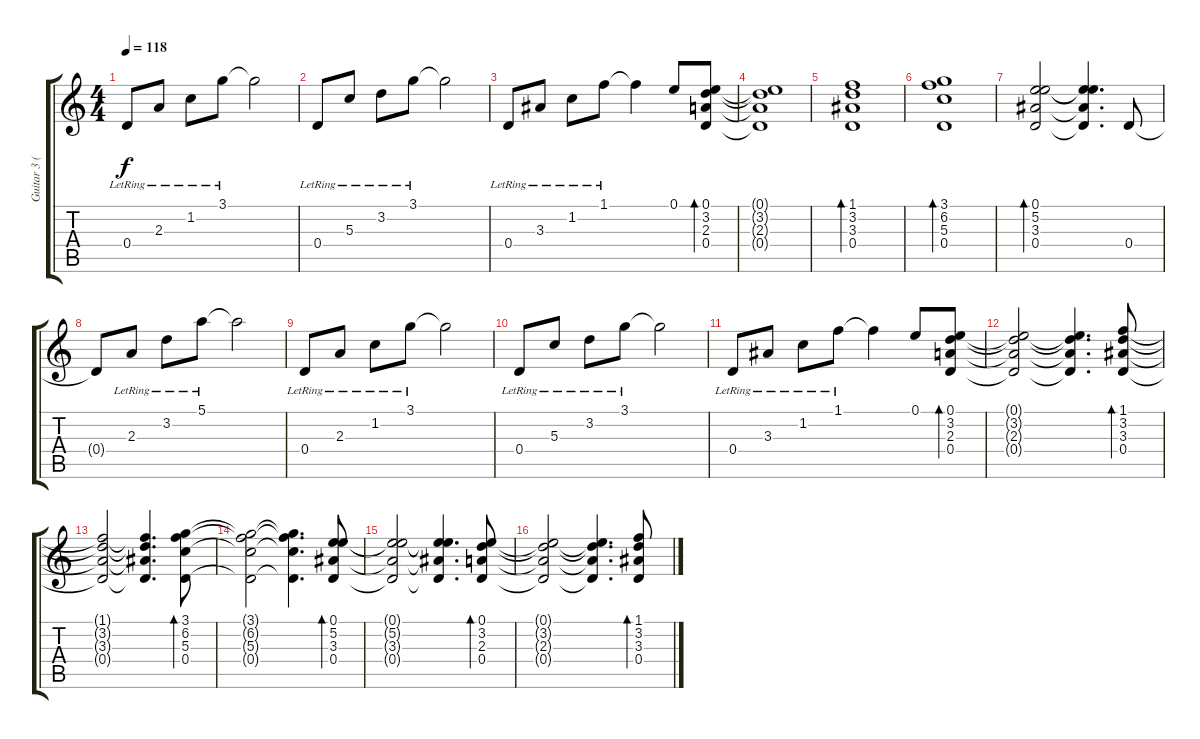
\track ("Guitar 3 (C. Degarmo)" "Guitar 3 (") {instrument electricguitarclean}
\staff {score tabs}
\tuning (E4 B3 G3 D3 A2 E2) {hide}
\ts (4 4)
\tempo 118
\clef g2
\ks c
0.4{lr}.8{dy f} 2.3{lr}.8 1.2{lr}.8 3.1{lr}.8 3.1{t}.2 |
0.4{lr}.8 5.3{lr}.8 3.2{lr}.8 3.1{lr}.8 3.1{t}.2 |
0.4{lr}.8 3.3{lr}.8 1.2{lr}.8 1.1{lr}.8 1.1{t}.4 0.1.8 (0.1 3.2 2.3 0.4).8{bd 240} |
(0.1{t} 3.2{t} 2.3{t} 0.4{t}).1 |
(1.1 3.2 3.3 0.4).1{bd 240} |
(3.1 6.2 5.3 0.4).1{bd 240} |
(0.1 5.2 3.3 0.4).2{bd 240} (0.1{t} 5.2{t} 3.3{t} 0.4{t}).4{d} 0.4.8 |
0.4{t}.8 2.3{lr}.8 3.2{lr}.8 5.1{lr}.8 5.1{t}.2 |
0.4{lr}.8 2.3{lr}.8 1.2{lr}.8 3.1{lr}.8 3.1{t}.2 |
0.4{lr}.8 5.3{lr}.8 3.2{lr}.8 3.1{lr}.8 3.1{t}.2 |
0.4{lr}.8 3.3{lr}.8 1.2{lr}.8 1.1{lr}.8 1.1{t}.4 0.1.8 (0.1 3.2 2.3 0.4).8{bd 240} |
(0.1{t} 3.2{t} 2.3{t} 0.4{t}).2 (0.1{t} 3.2{t} 2.3{t} 0.4{t}).4{d} (1.1 3.2 3.3 0.4).8{bd 240} |
(1.1{t} 3.2{t} 3.3{t} 0.4{t}).2 (1.1{t} 3.2{t} 3.3{t} 0.4{t}).4{d} (3.1 6.2 5.3 0.4).8{bd 240} |
(3.1{t} 6.2{t} 5.3{t} 0.4{t}).2 (3.1{t} 6.2{t} 5.3{t} 0.4{t}).4{d} (0.1 5.2 3.3 0.4).8{bd 240} |
(0.1{t} 5.2{t} 3.3{t} 0.4{t}).2 (0.1{t} 5.2{t} 3.3{t} 0.4{t}).4{d} (0.1 3.2 2.3 0.4).8{bd 240} |
(0.1{t} 3.2{t} 2.3{t} 0.4{t}).2 (0.1{t} 3.2{t} 2.3{t} 0.4{t}).4{d} (1.1 3.2 3.3 0.4).8{bd 240}
